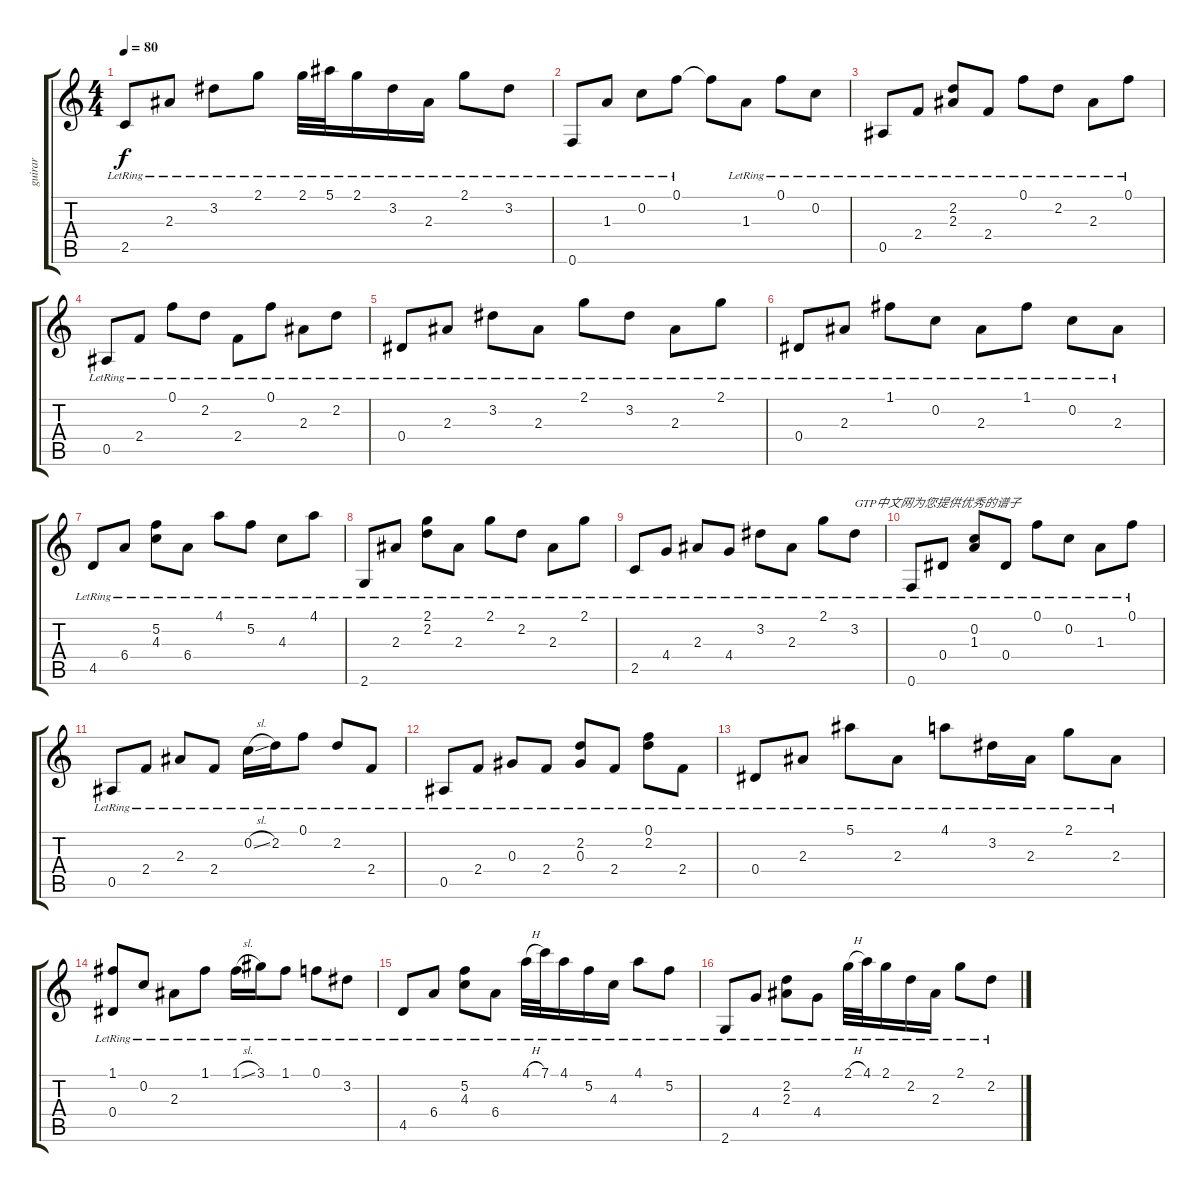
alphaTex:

\track ("guirar" "guirar") {instrument acousticguitarsteel}
\staff {score tabs}
\tuning (F4 C4 Ab3 Eb3 Bb2 F2) {hide}
\ts (4 4)
\tempo 80
\clef g2
\ks c
2.5{lr}.8{dy f} 2.3{lr}.8 3.2{lr}.8 2.1{lr}.8 2.1{lr}.32 5.1{lr}.32 2.1{lr}.16 3.2{lr}.16 2.3{lr}.16 2.1{lr}.8 3.2{lr}.8 |
0.6{lr}.8 1.3{lr}.8 0.2{lr}.8 0.1{lr}.8 0.1{t}.8 1.3{lr}.8 0.1{lr}.8 0.2{lr}.8 |
0.5{lr}.8 2.4{lr}.8 (2.2{lr} 2.3{lr}).8 2.4{lr}.8 0.1{lr}.8 2.2{lr}.8 2.3{lr}.8 0.1{lr}.8 |
0.5{lr}.8 2.4{lr}.8 0.1{lr}.8 2.2{lr}.8 2.4{lr}.8 0.1{lr}.8 2.3{lr}.8 2.2{lr}.8 |
0.4{lr}.8 2.3{lr}.8 3.2{lr}.8 2.3{lr}.8 2.1{lr}.8 3.2{lr}.8 2.3{lr}.8 2.1{lr}.8 |
0.4{lr}.8 2.3{lr}.8 1.1{lr}.8 0.2{lr}.8 2.3{lr}.8 1.1{lr}.8 0.2{lr}.8 2.3{lr}.8 |
4.5{lr}.8 6.4{lr}.8 (5.2{lr} 4.3{lr}).8 6.4{lr}.8 4.1{lr}.8 5.2{lr}.8 4.3{lr}.8 4.1{lr}.8 |
2.6{lr}.8 2.3{lr}.8 (2.1{lr} 2.2{lr}).8 2.3{lr}.8 2.1{lr}.8 2.2{lr}.8 2.3{lr}.8 2.1{lr}.8 |
2.5{lr}.8 4.4{lr}.8 2.3{lr}.8 4.4{lr}.8 3.2{lr}.8 2.3{lr}.8 2.1{lr}.8 3.2{lr}.8{txt "GTP中文网为您提供优秀的谱子"} |
0.6{lr}.8 0.4{lr}.8 (0.2{lr} 1.3{lr}).8 0.4{lr}.8 0.1{lr}.8 0.2{lr}.8 1.3{lr}.8 0.1{lr}.8 |
0.5{lr}.8 2.4{lr}.8 2.3{lr}.8 2.4{lr}.8 0.2{sl lr}.16 2.2{lr}.16 0.1{lr}.8 2.2{lr}.8 2.4{lr}.8 |
0.5{lr}.8 2.4{lr}.8 0.3{lr}.8 2.4{lr}.8 (2.2{lr} 0.3{lr}).8 2.4{lr}.8 (0.1{lr} 2.2{lr}).8 2.4{lr}.8 |
0.4{lr}.8 2.3{lr}.8 5.1{lr}.8 2.3{lr}.8 4.1{lr}.8 3.2{lr}.16 2.3{lr}.16 2.1{lr}.8 2.3{lr}.8 |
(1.1{lr} 0.4{lr}).8 0.2{lr}.8 2.3{lr}.8 1.1{lr}.8 1.1{sl lr}.16 3.1{lr}.16 1.1{lr}.8 0.1{lr}.8 3.2{lr}.8 |
4.5{lr}.8 6.4{lr}.8 (5.2{lr} 4.3{lr}).8 6.4{lr}.8 4.1{h lr}.32 7.1{lr}.32 4.1{lr}.16 5.2{lr}.16 4.3{lr}.16 4.1{lr}.8 5.2{lr}.8 |
2.6{lr}.8 4.4{lr}.8 (2.2{lr} 2.3{lr}).8 4.4{lr}.8 2.1{h lr}.32 4.1{lr}.32 2.1{lr}.16 2.2{lr}.16 2.3{lr}.16 2.1{lr}.8 2.2{lr}.8
